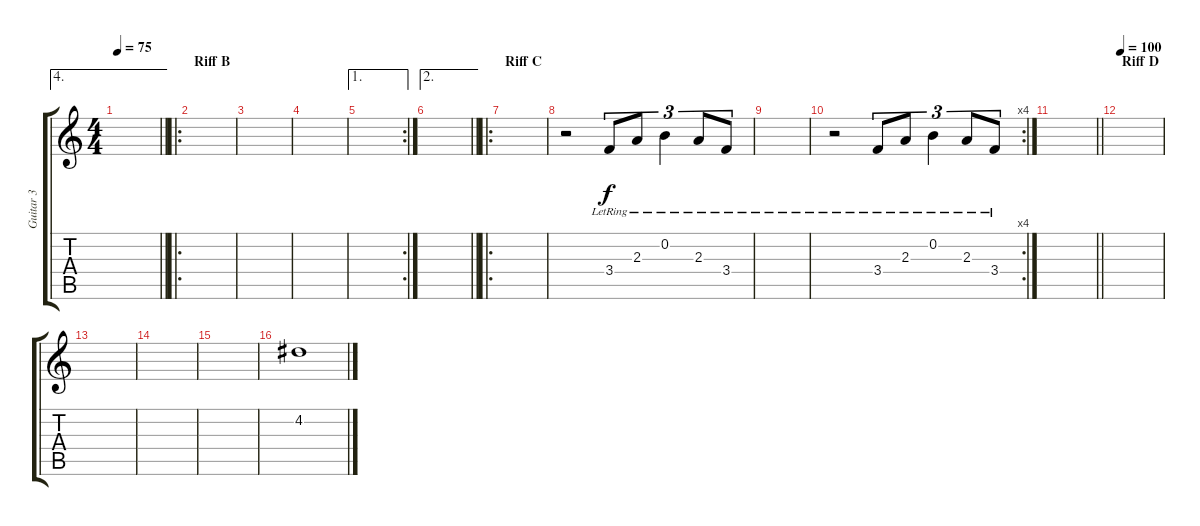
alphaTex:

\track ("Guitar 3" "Guitar 3") {instrument distortionguitar}
\staff {score tabs}
\tuning (E4 B3 G3 D3 A2 E2) {hide}
\ae 4
\ts (4 4)
\tempo 75
\clef g2
\barLineRight lightlight
\ks c
|
\ro
\section ("" "Riff B")
|
|
|
\ae 1
\rc 2
|
\ae 2
\barLineRight lightlight
|
\ro
\section ("" "Riff C")
|
r.2{volume 13 instrument electricguitarjazz} 3.4{lr}.8{tu (3 2)} 2.3{lr}.8{tu (3 2)} 0.2{lr}.4{tu (3 2)} 2.3{lr}.8{tu (3 2)} 3.4{lr}.8{tu (3 2)} |
|
\rc 4
r.2{volume 16 instrument electricguitarjazz} 3.4{lr}.8{tu (3 2)} 2.3{lr}.8{tu (3 2)} 0.2{lr}.4{tu (3 2)} 2.3{lr}.8{tu (3 2)} 3.4{lr}.8{tu (3 2)} |
\barLineRight lightlight
|
\section ("" "Riff D")
\tempo 100
|
|
|
|
4.2.1
